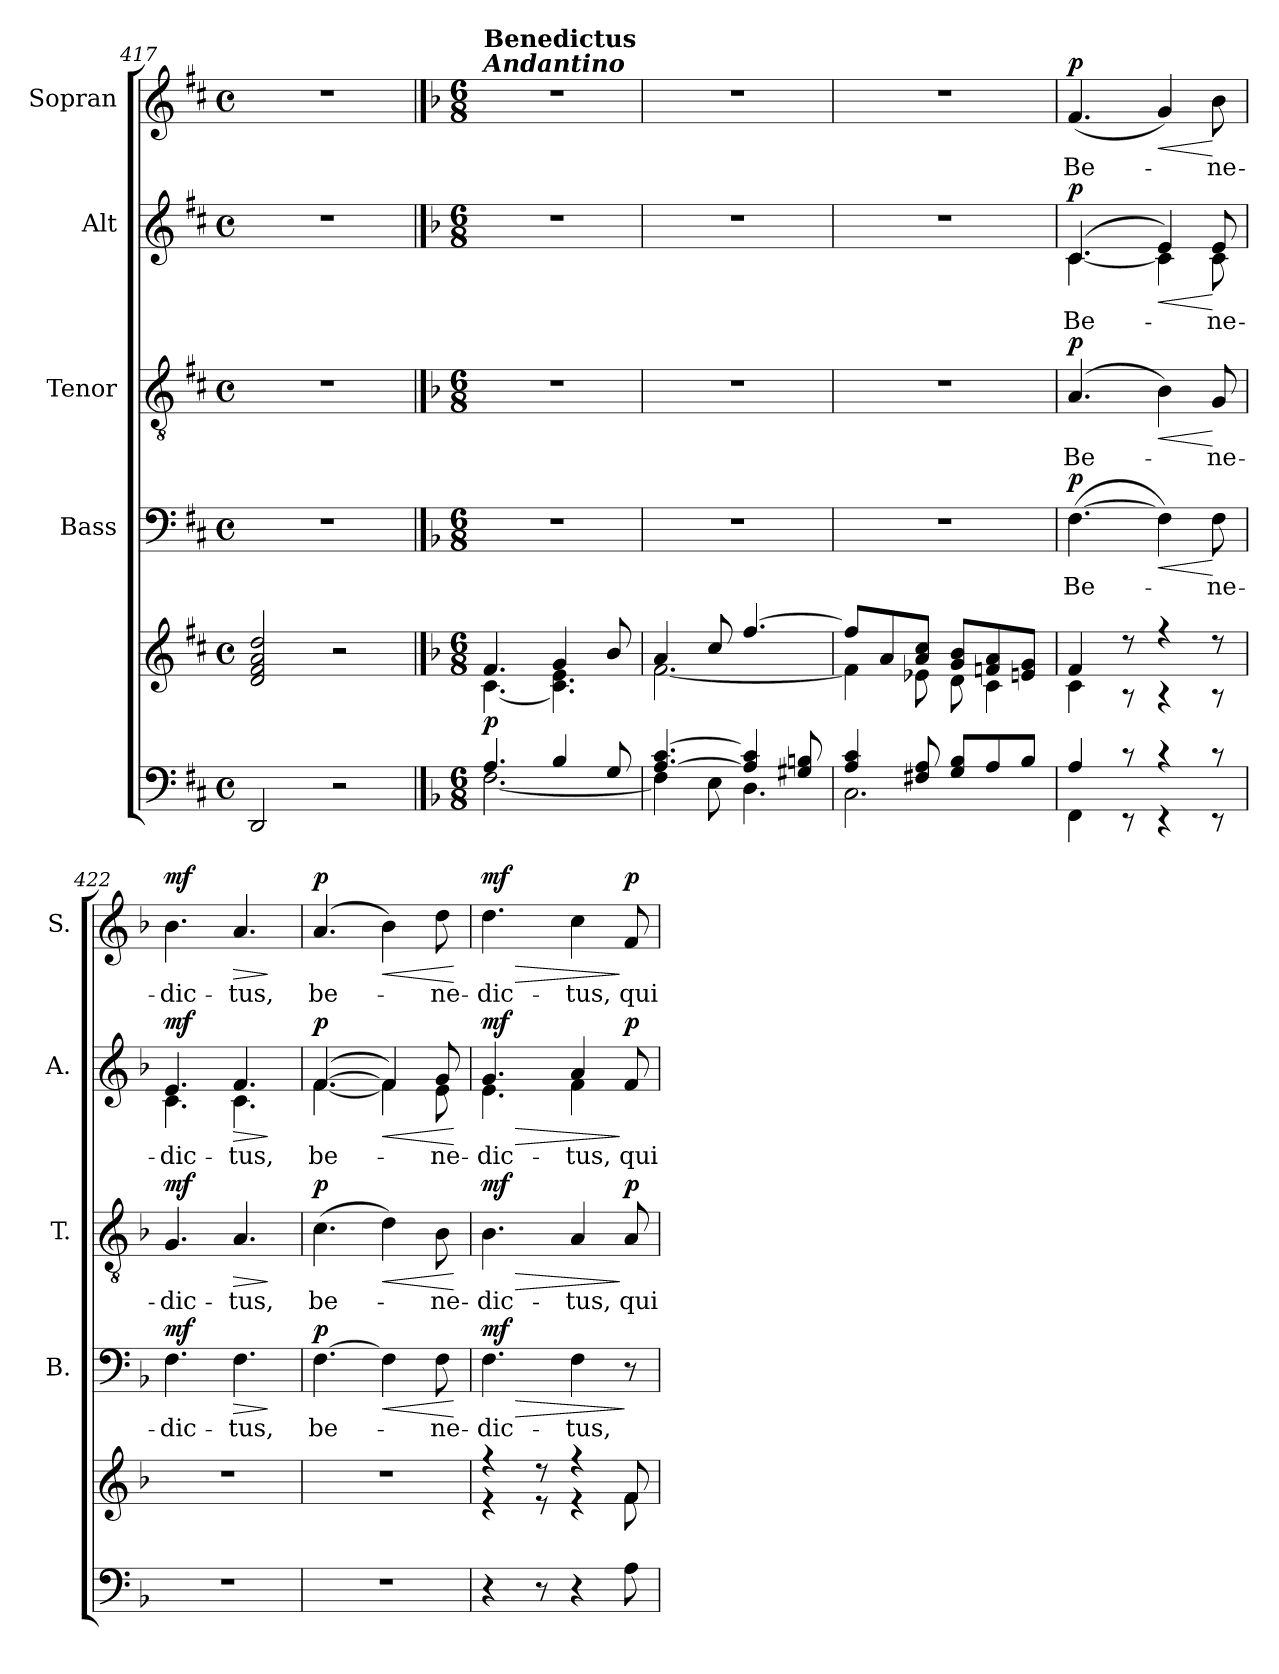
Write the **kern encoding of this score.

**kern	**kern	**dynam	**kern	**text	**dynam	**kern	**text	**dynam	**kern	**text	**dynam	**kern	**text	**dynam
*part5	*part5	*part5	*part4	*part4	*part4	*part3	*part3	*part3	*part2	*part2	*part2	*part1	*part1	*part1
*staff6	*staff5	*staff5/6	*staff4	*staff4	*staff4	*staff3	*staff3	*staff3	*staff2	*staff2	*staff2	*staff1	*staff1	*staff1
*	*	*	*I"Bass	*	*	*I"Tenor	*	*	*I"Alt	*	*	*I"Sopran	*	*
*	*	*	*I'B.	*	*	*I'T.	*	*	*I'A.	*	*	*I'S.	*	*
*clefF4	*clefG2	*	*clefF4	*	*	*clefGv2	*	*	*clefG2	*	*	*clefG2	*	*
*k[f#c#]	*k[f#c#]	*	*k[f#c#]	*	*	*k[f#c#]	*	*	*k[f#c#]	*	*	*k[f#c#]	*	*
*D:	*D:	*	*D:	*	*	*D:	*	*	*D:	*	*	*D:	*	*
*M4/4	*M4/4	*	*M4/4	*	*	*M4/4	*	*	*M4/4	*	*	*M4/4	*	*
*met(c)	*met(c)	*	*met(c)	*	*	*met(c)	*	*	*met(c)	*	*	*met(c)	*	*
=417	=417	=417	=417	=417	=417	=417	=417	=417	=417	=417	=417	=417	=417	=417
2DD/	2d/ 2f#/ 2a/ 2dd/	.	1r	.	.	1r	.	.	1r	.	.	1r	.	.
2r	2r	.	.	.	.	.	.	.	.	.	.	.	.	.
!!LO:LB:g=z
==418	==418	==418	==418	==418	==418	==418	==418	==418	==418	==418	==418	==418	==418	==418
*k[b-]	*k[b-]	*	*k[b-]	*	*	*k[b-]	*	*	*k[b-]	*	*	*k[b-]	*	*
*F:	*F:	*	*F:	*	*	*F:	*	*	*F:	*	*	*F:	*	*
*M6/8	*M6/8	*	*M6/8	*	*	*M6/8	*	*	*M6/8	*	*	*M6/8	*	*
*^	*^	*	*	*	*	*	*	*	*	*	*	*	*	*
!	!	!	!	!	!	!	!	!	!	!	!	!	!	!LO:TX:a:Bi:t=Andantino	!	!
!	!	!	!	!	!	!	!	!	!	!	!	!	!	!LO:TX:a:B:t=Benedictus	!	!
!	!	!	!	!LO:DY:b	!	!	!	!	!	!	!	!	!	!	!	!
4.A/	[<2.F\	4.f/	[<4.c\	p	2.r	.	.	2.r	.	.	2.r	.	.	2.r	.	.
4B-/	.	4g/	4.c\] 4.e\	.	.	.	.	.	.	.	.	.	.	.	.	.
8G/	.	8b-/	.	.	.	.	.	.	.	.	.	.	.	.	.	.
=419	=419	=419	=419	=419	=419	=419	=419	=419	=419	=419	=419	=419	=419	=419	=419	=419
[>4.A/ [>4.c/	4F\]	4a/	[<2.f\	.	2.r	.	.	2.r	.	.	2.r	.	.	2.r	.	.
.	8E\	8cc/	.	.	.	.	.	.	.	.	.	.	.	.	.	.
4A/] 4c/]	4.D\	[>4.ff/	.	.	.	.	.	.	.	.	.	.	.	.	.	.
8G#X/ 8Bn/	.	.	.	.	.	.	.	.	.	.	.	.	.	.	.	.
=420	=420	=420	=420	=420	=420	=420	=420	=420	=420	=420	=420	=420	=420	=420	=420	=420
4A/ 4c/	2.C\	8ff/L]	4f\]	.	2.r	.	.	2.r	.	.	2.r	.	.	2.r	.	.
.	.	8a/	.	.	.	.	.	.	.	.	.	.	.	.	.	.
8F#X/ 8A/	.	8a/ 8cc/J	8e-X\	.	.	.	.	.	.	.	.	.	.	.	.	.
8G/ 8B-/L	.	8g/ 8b-/L	8d\	.	.	.	.	.	.	.	.	.	.	.	.	.
8A/	.	8fn/ 8a/	4c\	.	.	.	.	.	.	.	.	.	.	.	.	.
8B-/J	.	8en/ 8g/J	.	.	.	.	.	.	.	.	.	.	.	.	.	.
=421	=421	=421	=421	=421	=421	=421	=421	=421	=421	=421	=421	=421	=421	=421	=421	=421
!	!	!	!	!	!	!LO:LY:b	!LO:DY:a	!	!LO:LY:b	!LO:DY:a	!	!LO:LY:b	!LO:DY:a	!	!LO:LY:b	!LO:DY:a
*	*	*	*	*	*	*	*	*	*	*	*^	*	*	*	*	*
4A/	4FF\	4f/	4c\	.	(>[4.F\	Be-	p	(4.A/	Be-	p	(4.c/	[<4.c\	Be-	p	(<4.f/	Be-	p
8r	8r	8r	8r	.	.	.	.	.	.	.	.	.	.	.	.	.	.
!	!	!	!	!	!	!	!LO:HP:b	!	!	!LO:HP:b	!	!	!	!LO:HP:b	!	!	!LO:HP:b
4r	4r	4r	4r	.	4F\])	.	<	4B-\)	.	<	4e/)	4c\]	.	<	4g/)	.	<
!	!	!	!	!	!	!LO:LY:b	!	!	!LO:LY:b	!	!	!	!LO:LY:b	!	!	!LO:LY:b	!
8r	8r	8r	8r	.	8F\	-ne-	[	8G/	-ne-	[	8e/	8c\	-ne-	[	8b-\	-ne-	[
=422	=422	=422	=422	=422	=422	=422	=422	=422	=422	=422	=422	=422	=422	=422	=422	=422	=422
!	!	!	!	!	!	!LO:LY:b	!LO:DY:a	!	!LO:LY:b	!LO:DY:a	!	!	!LO:LY:b	!LO:DY:a	!	!LO:LY:b	!LO:DY:a
*v	*v	*	*	*	*	*	*	*	*	*	*	*	*	*	*	*	*
*	*v	*v	*	*	*	*	*	*	*	*	*	*	*	*	*	*
2.r	2.r	.	4.F\	-dic-	mf	4.G/	-dic-	mf	4.e/	4.c\	-dic-	mf	4.b-\	-dic-	mf
!	!	!	!	!LO:LY:b	!LO:HP:b	!	!LO:LY:b	!LO:HP:b	!	!	!LO:LY:b	!LO:HP:b	!	!LO:LY:b	!LO:HP:b
.	.	.	4.F\	-tus,	>	4.A/	-tus,	>	4.f/	4.c\	-tus,	>	4.a/	-tus,	>
*	*	*	*	*	*	*	*	*	*v	*v	*	*	*	*	*
.	.	.	.	.	]	.	.	]	.	.	]	.	.	]
=423	=423	=423	=423	=423	=423	=423	=423	=423	=423	=423	=423	=423	=423	=423
!	!	!	!	!LO:LY:b	!LO:DY:a	!	!LO:LY:b	!LO:DY:a	!	!LO:LY:b	!LO:DY:a	!	!LO:LY:b	!LO:DY:a
*	*	*	*	*	*	*	*	*	*^	*	*	*	*	*
2.r	2.r	.	[4.F\	be-	p	(>4.c\	be-	p	([>4.f/	[<4.f\	be-	p	(4.a/	be-	p
!	!	!	!	!	!LO:HP:b	!	!	!LO:HP:b	!	!	!	!LO:HP:b	!	!	!LO:HP:b
.	.	.	4F\]	.	<	4d\)	.	<	4f/])	4f\]	.	<	4b-\)	.	<
!	!	!	!	!LO:LY:b	!	!	!LO:LY:b	!	!	!	!LO:LY:b	!	!	!LO:LY:b	!
.	.	.	8F\	-ne-	.	8B-\	-ne-	.	8g/	8e\	-ne-	.	8dd\	-ne-	.
*	*	*	*	*	*	*	*	*	*v	*v	*	*	*	*	*
.	.	.	.	.	[	.	.	[	.	.	[	.	.	[
=424	=424	=424	=424	=424	=424	=424	=424	=424	=424	=424	=424	=424	=424	=424
*	*^	*	*	*	*	*	*	*	*	*	*	*	*	*
!	!	!	!	!	!LO:LY:b	!LO:HP:b	!	!LO:LY:b	!LO:HP:b	!	!LO:LY:b	!LO:HP:b	!	!LO:LY:b	!LO:HP:b
*	*	*	*	*	*	*	*	*	*	*^	*	*	*	*	*
!	!	!	!	!	!	!LO:DY:n=1:a	!	!	!LO:DY:n=1:a	!	!	!	!LO:DY:n=1:a	!	!	!LO:DY:n=1:a
4r	4r	4r	.	4.F\	-dic-	> mf	4.B-\	-dic-	> mf	4.g/	4.e\	-dic-	> mf	4.dd\	-dic-	> mf
8r	8r	8r	.	.	.	.	.	.	.	.	.	.	.	.	.	.
!	!	!	!	!	!LO:LY:b	!	!	!LO:LY:b	!	!	!	!LO:LY:b	!	!	!LO:LY:b	!
4r	4r	4r	.	4F\	-tus,	.	4A/	-tus,	.	4a/	4f\	-tus,	.	4cc\	-tus,	.
!	!	!	!	!	!	!	!	!LO:LY:b	!LO:DY:n=2:a	!	!	!LO:LY:b	!LO:DY:n=2:a	!	!LO:LY:b	!LO:DY:n=2:a
8A\	8f/	8f\	.	8r	.	]	8A/	qui	] p	8f/	8ryy	qui	] p	8f/	qui	] p
*	*v	*v	*	*	*	*	*	*	*	*v	*v	*	*	*	*	*
=	=	=	=	=	=	=	=	=	=	=	=	=	=	=
*-	*-	*-	*-	*-	*-	*-	*-	*-	*-	*-	*-	*-	*-	*-
